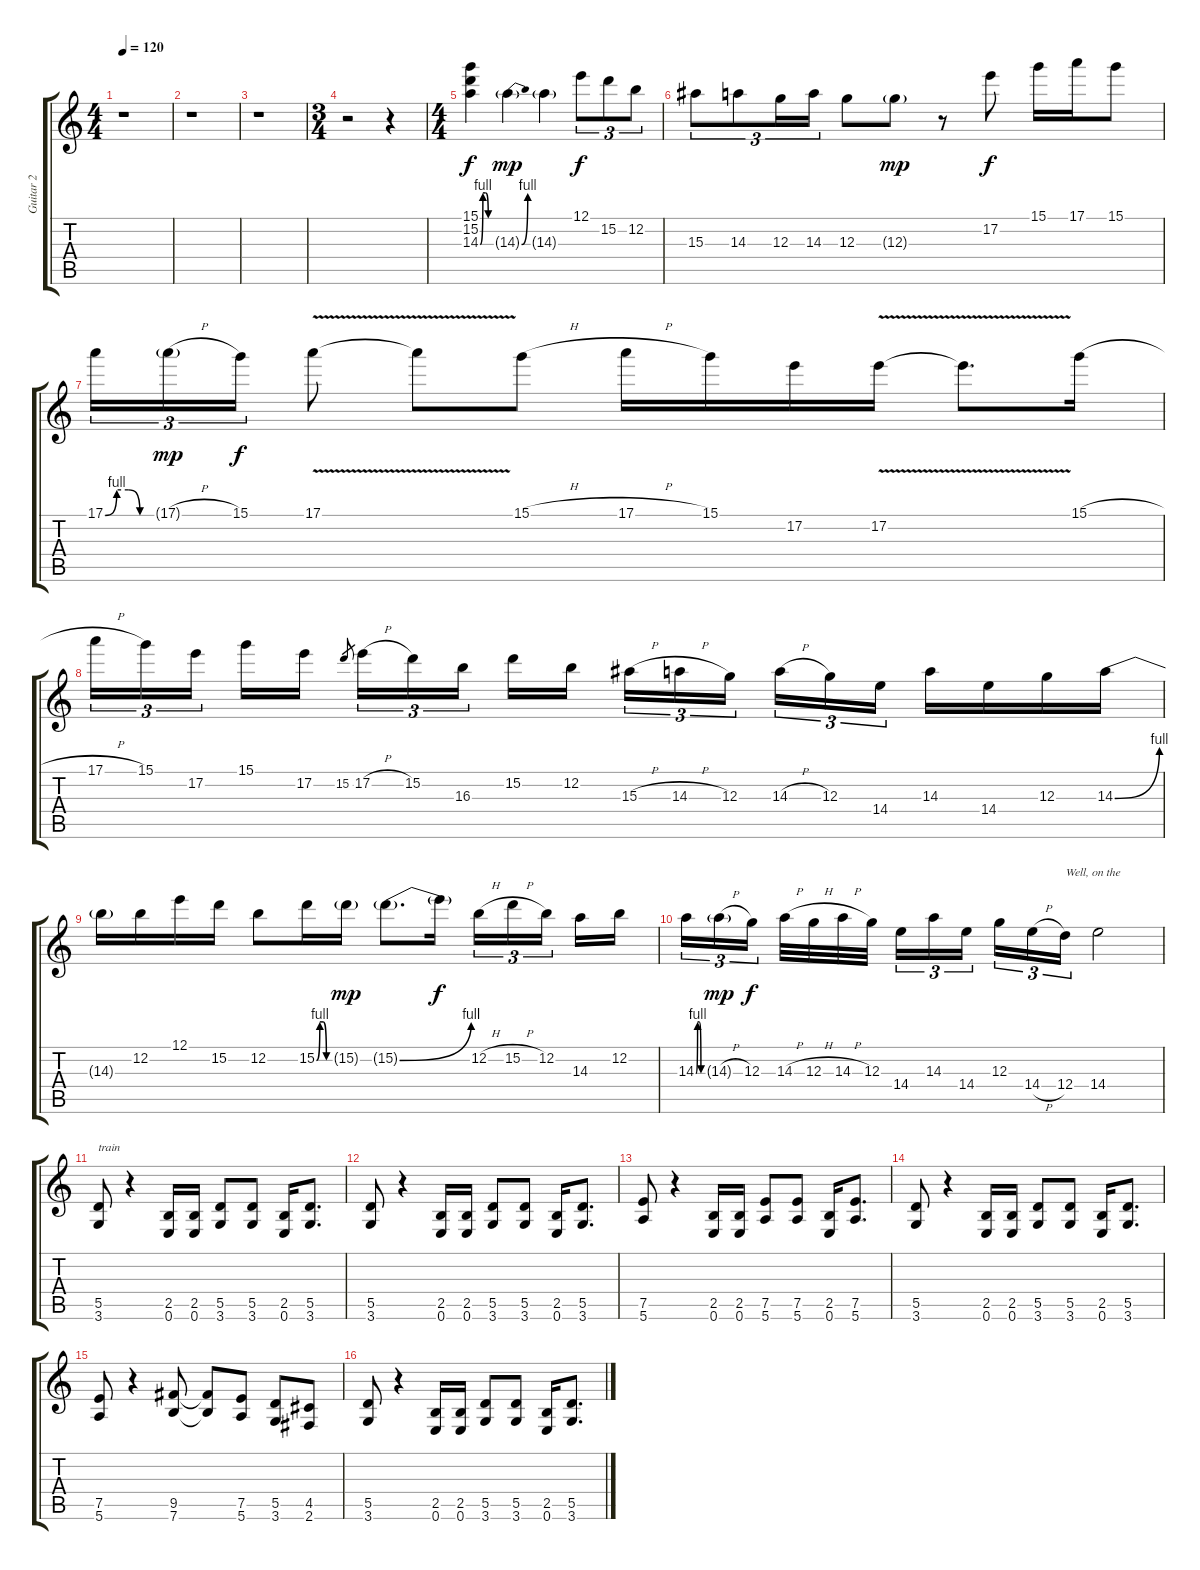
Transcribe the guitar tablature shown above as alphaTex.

\track ("Guitar 2" "Guitar 2") {instrument overdrivenguitar}
\staff {score tabs}
\tuning (E4 B3 G3 D3 A2 E2) {hide}
\ts (4 4)
\tempo 120
\clef g2
\ks c
r.1{dy f instrument overdrivenguitar} |
r.1 |
r.1 |
\ts (3 4)
r.2 r.4 |
\ts (4 4)
(15.1 15.2 14.3{be (custom 0 0 15 4 30 4 45 0 60 0)}).4 14.3{be (bend 0 0 60 4) g}.4{dy mp} 14.3{g}.4 12.1.8{tu (3 2) dy f} 15.2.8{tu (3 2)} 12.2.8{tu (3 2)} |
15.3.8{tu (3 2)} 14.3.8{tu (3 2)} 12.3.16{tu (3 2)} 14.3.16{tu (3 2)} 12.3.8 12.3{g}.8{dy mp} r.8 17.2.8{dy f} 15.1.16 17.1.16 15.1.8 |
17.1{be (custom 0 0 15 4 30 4 45 0 60 0)}.16{tu (3 2)} 17.1{h g}.16{tu (3 2) dy mp} 15.1.16{tu (3 2) dy f} 17.1{v}.8 17.1{t}.8 15.1{h}.8 17.1{h}.16 15.1.16 17.2.16 17.2{v}.16 17.2{t}.8{d} 15.1{h}.16 |
17.1{h}.16{tu (3 2)} 15.1.16{tu (3 2)} 17.2.16{tu (3 2)} 15.1.16 17.2.16 15.2.8{gr} 17.2{h}.16{tu (3 2)} 15.2.16{tu (3 2)} 16.3.16{tu (3 2)} 15.2.16 12.2.16 15.3{h}.16{tu (3 2)} 14.3{h}.16{tu (3 2)} 12.3.16{tu (3 2)} 14.3{h}.16{tu (3 2)} 12.3.16{tu (3 2)} 14.4.16{tu (3 2)} 14.3.16 14.4.16 12.3.16 14.3{be (bend 0 0 60 4)}.16 |
14.3{t}.16 12.2.16 12.1.16 15.2.16 12.2.8 15.2{be (custom 0 0 15 4 30 4 45 0 60 0)}.16 15.2{g}.16{dy mp} 15.2{be (bend 0 0 60 4) g}.8{d} 15.2{t}.16{dy f} 12.2{h}.16{tu (3 2)} 15.2{h}.16{tu (3 2)} 12.2.16{tu (3 2)} 14.3.16 12.2.16 |
14.3{be (custom 0 0 15 4 30 4 45 0 60 0)}.16{tu (3 2)} 14.3{h g}.16{tu (3 2) dy mp} 12.3.16{tu (3 2) dy f} 14.3{h}.32 12.3{h}.32 14.3{h}.32 12.3.32 14.4.16{tu (3 2)} 14.3.16{tu (3 2)} 14.4.16{tu (3 2)} 12.3.16{tu (3 2)} 14.4{h}.16{tu (3 2)} 12.4.16{tu (3 2) txt "Well, on the"} 14.4.2 |
(5.5 3.6).8{txt "train"} r.4 (2.5 0.6).16 (2.5 0.6).16 (5.5 3.6).8 (5.5 3.6).8 (2.5 0.6).16 (5.5 3.6).8{d} |
(5.5 3.6).8 r.4 (2.5 0.6).16 (2.5 0.6).16 (5.5 3.6).8 (5.5 3.6).8 (2.5 0.6).16 (5.5 3.6).8{d} |
(7.5 5.6).8 r.4 (2.5 0.6).16 (2.5 0.6).16 (7.5 5.6).8 (7.5 5.6).8 (2.5 0.6).16 (7.5 5.6).8{d} |
(5.5 3.6).8 r.4 (2.5 0.6).16 (2.5 0.6).16 (5.5 3.6).8 (5.5 3.6).8 (2.5 0.6).16 (5.5 3.6).8{d} |
(7.5 5.6).8 r.4 (9.5 7.6).8 (9.5{t} 7.6{t}).8 (7.5 5.6).8 (5.5 3.6).8 (4.5 2.6).8 |
(5.5 3.6).8 r.4 (2.5 0.6).16 (2.5 0.6).16 (5.5 3.6).8 (5.5 3.6).8 (2.5 0.6).16 (5.5 3.6).8{d}
